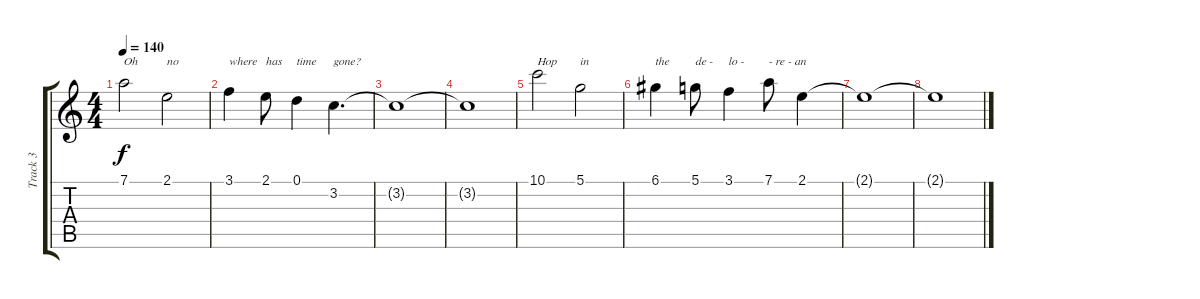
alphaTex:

\track ("Track 3" "Track 3") {instrument overdrivenguitar}
\staff {score tabs}
\tuning (D4 A3 F3 C3 G2 C2) {hide}
\ts (4 4)
\tempo 140
\clef g2
\ks c
7.1.2{txt "Oh" dy f} 2.1.2{txt "no"} |
3.1.4{txt "where"} 2.1.8{txt "has"} 0.1.4{txt "time"} 3.2.4{d txt "gone?"} |
3.2{t}.1 |
3.2{t}.1 |
10.1.2{txt "Hop"} 5.1.2{txt "in"} |
6.1.4{txt "the"} 5.1.8{txt "de -"} 3.1.4{txt "lo -"} 7.1.8{txt "- re - an"} 2.1.4 |
2.1{t}.1 |
2.1{t}.1
